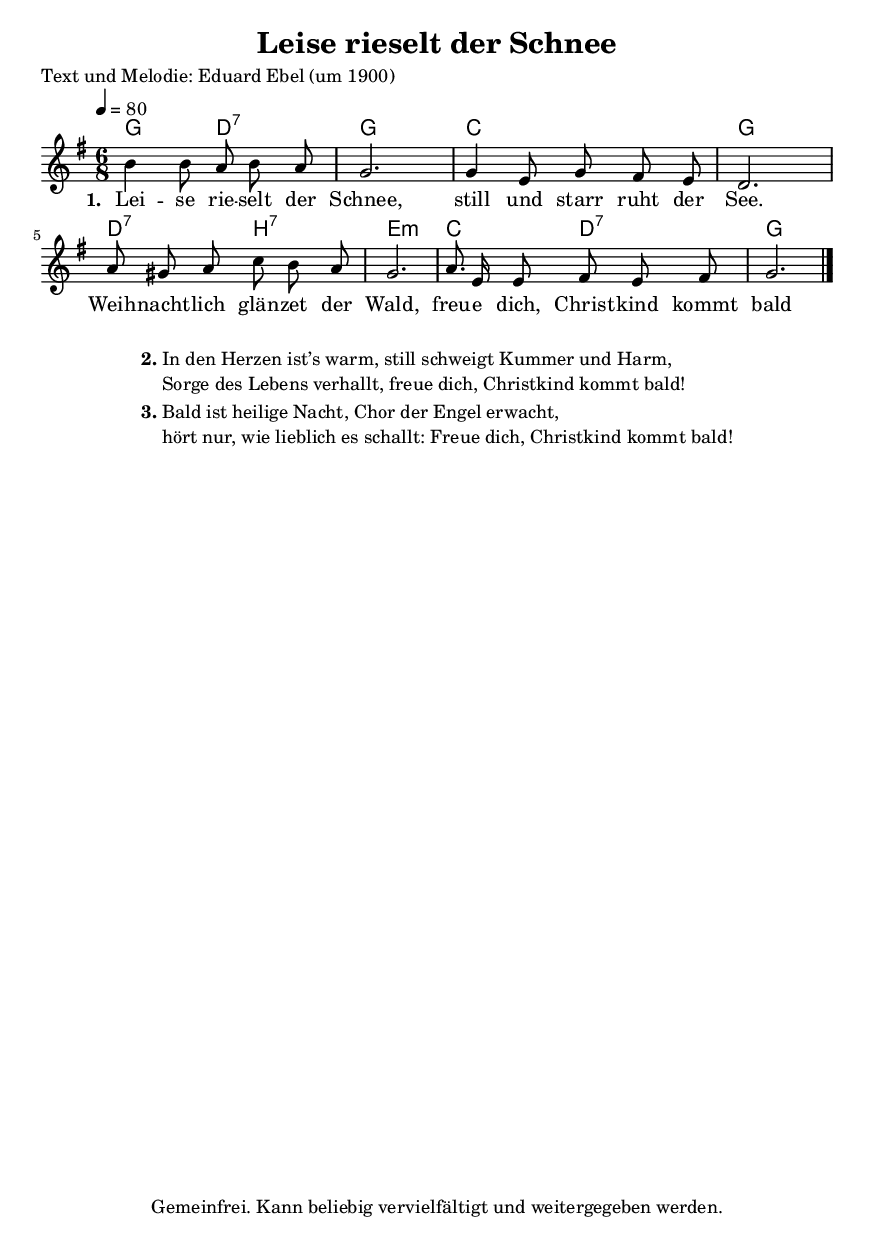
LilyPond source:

%=============================================
%   created by MuseScore Version: 0.9.6
%          Freitag, 4. Februar 2011
%=============================================
%
% geringfügige Änderungen von Hauke Rehr

\version "2.12.3"

\include "default.ly"
\header {
  title = "Leise rieselt der Schnee"
  poet = "Text und Melodie: Eduard Ebel (um 1900)"
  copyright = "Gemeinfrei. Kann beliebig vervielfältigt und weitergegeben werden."
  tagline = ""
}

#(set-global-staff-size 16)

\include "deutsch.ly"

AvoiceAA = \relative c''{
  \autoBeamOff
  \clef treble
  \key g \major
  \tempo 4 = 80
  \time 6/8
  h4 h8 a h a      | % 1
  g2.      | % 2
  g4 e8 g fis e      | % 3
  d2.      | % 4
  a'8 gis a  c  h a      | % 5
  g2.      | % 6
  a8. e16 e8 fis e fis      | % 7
  g2. \bar "|."\bar "|."
}% end of last bar in partorvoice

ApartAverseA = \lyricmode {
  \set stanza = " 1. "
  Lei -- se rie -- selt der "Schnee,"
  still und starr ruht der "See."
  Weih -- nacht -- lich glän -- zet der "Wald,"
  freu -- e dich, Christ -- kind kommt bald
}

theChords = \chordmode {
  \germanChords
  g4. d4.:7 g2. c2. g2. d4:7 s8 h4:7 s8 e2.:m c4. d4.:7 g4
}%%end of chordlist


\score {
  <<
    \new ChordNames { \theChords }
    \context Staff = ApartA <<
        \context Voice = AvoiceAA \AvoiceAA
    >>
    \context Lyrics = ApartAverseA\lyricsto AvoiceAA  \ApartAverseA
  >>
 \layout {}
 \midi {}
}%% end of score-block

 \markup {
   \fill-line {
     \column {
       \line {
 	 \bold "2."
         \column {
           "In den Herzen ist’s warm, still schweigt Kummer und Harm,"
           "Sorge des Lebens verhallt, freue dich, Christkind kommt bald!"
         }
       }
       \hspace #0.1
       \line {
	 \bold "3."
         \column {
           "Bald ist heilige Nacht, Chor der Engel erwacht,"
           "hört nur, wie lieblich es schallt: Freue dich, Christkind kommt bald!"
         }
       }
     }
   }
 }

 % some settings % vim: sw=2 et
